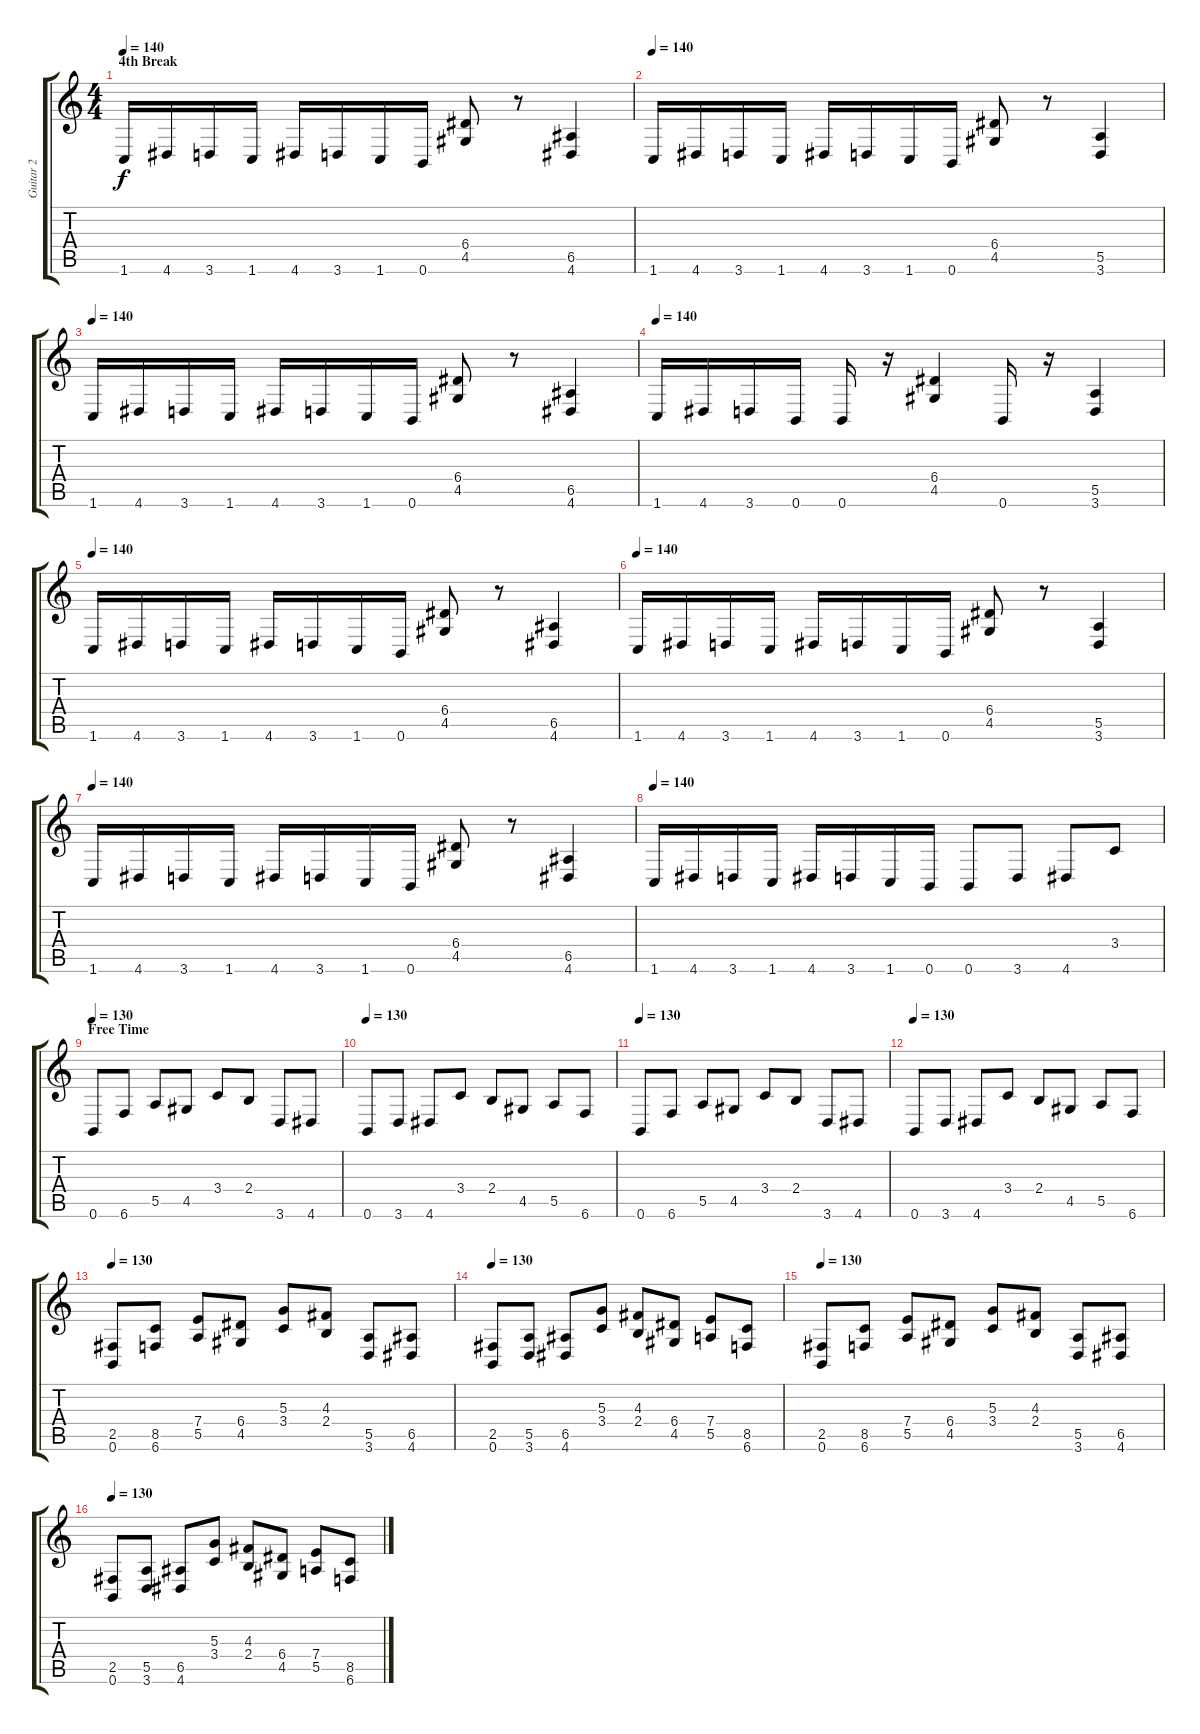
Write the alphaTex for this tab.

\track ("Guitar 2" "Guitar 2") {instrument distortionguitar}
\staff {score tabs}
\tuning (B3 Gb3 D3 A2 E2 B1) {hide}
\ts (4 4)
\section ("" "4th Break")
\tempo 140
\clef g2
\ks c
1.6.16{dy f} 4.6.16 3.6.16 1.6.16 4.6.16 3.6.16 1.6.16 0.6.16 (6.4 4.5).8 r.8 (6.5 4.6).4 |
\tempo 140
1.6.16 4.6.16 3.6.16 1.6.16 4.6.16 3.6.16 1.6.16 0.6.16 (6.4 4.5).8 r.8 (5.5 3.6).4 |
\tempo 140
1.6.16 4.6.16 3.6.16 1.6.16 4.6.16 3.6.16 1.6.16 0.6.16 (6.4 4.5).8 r.8 (6.5 4.6).4 |
\tempo 140
1.6.16 4.6.16 3.6.16 0.6.16 0.6.16 r.16 (6.4 4.5).4 0.6.16 r.16 (5.5 3.6).4 |
\tempo 140
1.6.16 4.6.16 3.6.16 1.6.16 4.6.16 3.6.16 1.6.16 0.6.16 (6.4 4.5).8 r.8 (6.5 4.6).4 |
\tempo 140
1.6.16 4.6.16 3.6.16 1.6.16 4.6.16 3.6.16 1.6.16 0.6.16 (6.4 4.5).8 r.8 (5.5 3.6).4 |
\tempo 140
1.6.16 4.6.16 3.6.16 1.6.16 4.6.16 3.6.16 1.6.16 0.6.16 (6.4 4.5).8 r.8 (6.5 4.6).4 |
\tempo 140
1.6.16 4.6.16 3.6.16 1.6.16 4.6.16 3.6.16 1.6.16 0.6.16 0.6.8 3.6.8 4.6.8 3.4.8 |
\section ("" "Free Time")
\tempo 130
0.6.8 6.6.8 5.5.8 4.5.8 3.4.8 2.4.8 3.6.8 4.6.8 |
\tempo 130
0.6.8 3.6.8 4.6.8 3.4.8 2.4.8 4.5.8 5.5.8 6.6.8 |
\tempo 130
0.6.8 6.6.8 5.5.8 4.5.8 3.4.8 2.4.8 3.6.8 4.6.8 |
\tempo 130
0.6.8 3.6.8 4.6.8 3.4.8 2.4.8 4.5.8 5.5.8 6.6.8 |
\tempo 130
(2.5 0.6).8 (8.5 6.6).8 (7.4 5.5).8 (6.4 4.5).8 (5.3 3.4).8 (4.3 2.4).8 (5.5 3.6).8 (6.5 4.6).8 |
\tempo 130
(2.5 0.6).8 (5.5 3.6).8 (6.5 4.6).8 (5.3 3.4).8 (4.3 2.4).8 (6.4 4.5).8 (7.4 5.5).8 (8.5 6.6).8 |
\tempo 130
(2.5 0.6).8 (8.5 6.6).8 (7.4 5.5).8 (6.4 4.5).8 (5.3 3.4).8 (4.3 2.4).8 (5.5 3.6).8 (6.5 4.6).8 |
\tempo 130
(2.5 0.6).8 (5.5 3.6).8 (6.5 4.6).8 (5.3 3.4).8 (4.3 2.4).8 (6.4 4.5).8 (7.4 5.5).8 (8.5 6.6).8
